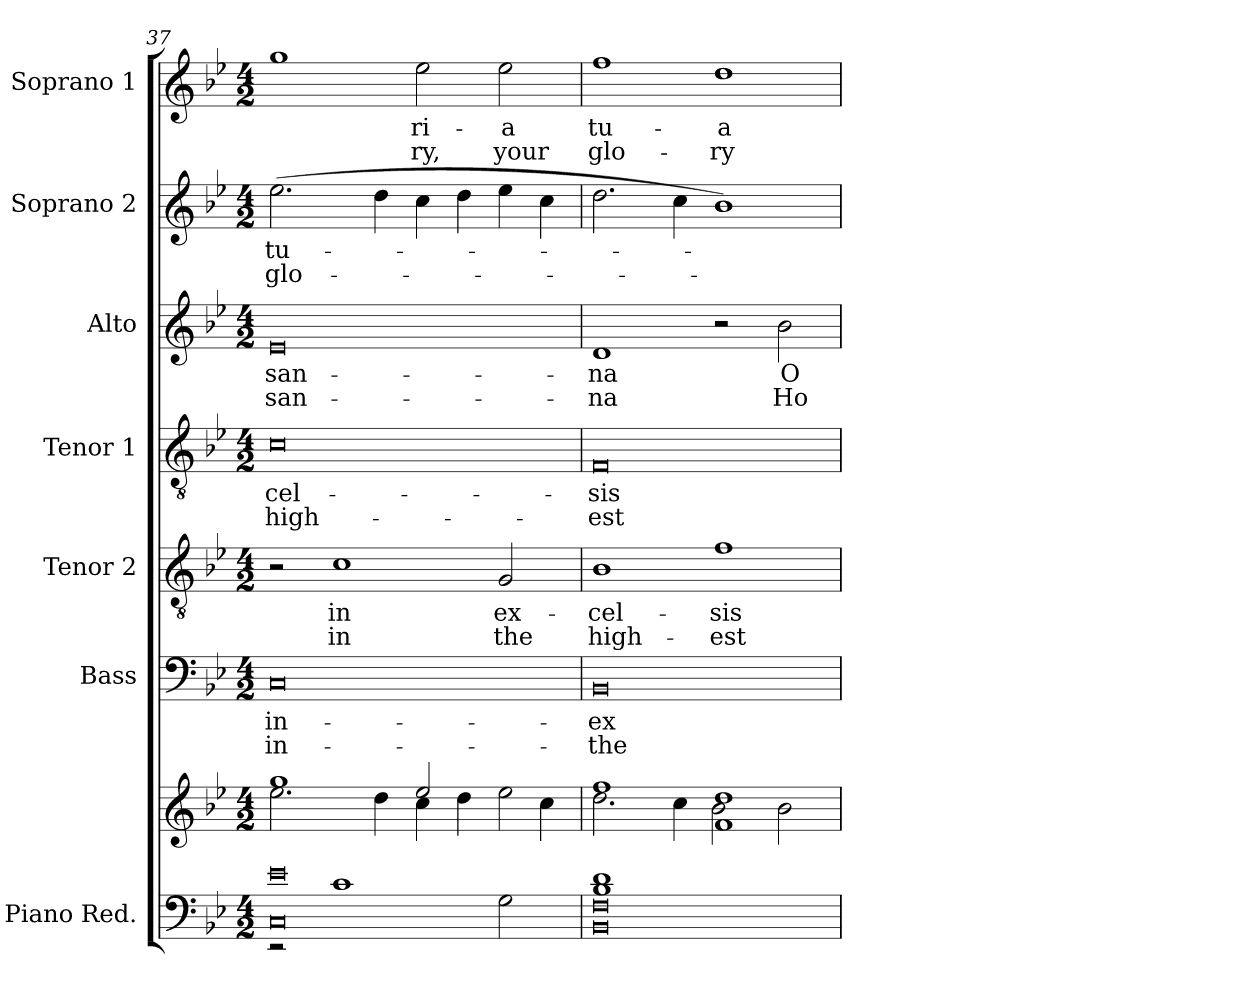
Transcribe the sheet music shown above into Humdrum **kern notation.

**kern	**kern	**kern	**text	**text	**kern	**text	**text	**kern	**text	**text	**kern	**text	**text	**kern	**text	**text	**kern	**text	**text
*part7	*part7	*part6	*part6	*part6	*part5	*part5	*part5	*part4	*part4	*part4	*part3	*part3	*part3	*part2	*part2	*part2	*part1	*part1	*part1
*staff8	*staff7	*staff6	*staff6	*staff6	*staff5	*staff5	*staff5	*staff4	*staff4	*staff4	*staff3	*staff3	*staff3	*staff2	*staff2	*staff2	*staff1	*staff1	*staff1
*I"Piano Red.	*	*I"Bass	*	*	*I"Tenor 2	*	*	*I"Tenor 1	*	*	*I"Alto	*	*	*I"Soprano 2	*	*	*I"Soprano 1	*	*
*	*	*I'B	*	*	*I'T2	*	*	*I'T1	*	*	*I'A	*	*	*I'S2	*	*	*I'S1	*	*
*clefF4	*clefG2	*clefF4	*	*	*clefGv2	*	*	*clefGv2	*	*	*clefG2	*	*	*clefG2	*	*	*clefG2	*	*
*	*	*	*	*	*ITrd7c12	*	*	*ITrd7c12	*	*	*	*	*	*	*	*	*	*	*
*k[b-e-]	*k[b-e-]	*k[b-e-]	*	*	*k[b-e-]	*	*	*k[b-e-]	*	*	*k[b-e-]	*	*	*k[b-e-]	*	*	*k[b-e-]	*	*
*B-:	*B-:	*B-:	*	*	*B-:	*	*	*B-:	*	*	*B-:	*	*	*B-:	*	*	*B-:	*	*
*M4/2	*M4/2	*M4/2	*	*	*M4/2	*	*	*M4/2	*	*	*M4/2	*	*	*M4/2	*	*	*M4/2	*	*
=37	=37	=37	=37	=37	=37	=37	=37	=37	=37	=37	=37	=37	=37	=37	=37	=37	=37	=37	=37
*^	*^	*	*	*	*	*	*	*	*	*	*	*	*	*	*	*	*	*	*
!	!	!	!	!	!LO:LY:b:color=#000000	!LO:LY:b:color=#000000	!	!	!	!	!	!	!	!	!	!	!	!	!	!	!
!	!	!	!	!	!	!	!	!	!	!	!LO:LY:b:color=#000000	!LO:LY:b:color=#000000	!	!	!	!	!	!	!	!	!
!	!	!	!	!	!	!	!	!	!	!	!	!	!	!LO:LY:b:color=#000000	!LO:LY:b:color=#000000	!	!	!	!	!	!
!	!	!	!	!	!	!	!	!	!	!	!	!	!	!	!	!	!LO:LY:b:color=#000000	!LO:LY:b:color=#000000	!	!	!
0Ci 0e-i	2r	1ggi	2.ee-i\	0Ci	-in-	-in-	2r	.	.	0Ci	-cel-	high-	0e-i	-san-	-san-	(2.ee-i\	tu-	glo-	1ggi	.	.
!	!	!	!	!	!	!	!	!LO:LY:b:color=#000000	!LO:LY:b:color=#000000	!	!	!	!	!	!	!	!	!	!	!	!
.	1ci	.	.	.	.	.	1Ci	in	in	.	.	.	.	.	.	.	.	.	.	.	.
.	.	.	4ddi\	.	.	.	.	.	.	.	.	.	.	.	.	4ddi\	.	.	.	.	.
!	!	!	!	!	!	!	!	!	!	!	!	!	!	!	!	!	!	!	!	!LO:LY:b:color=#000000	!LO:LY:b:color=#000000
.	.	2ee-i/	4cci\	.	.	.	.	.	.	.	.	.	.	.	.	4cci\	.	.	2ee-i\	-ri-	-ry,
.	.	.	4ddi\	.	.	.	.	.	.	.	.	.	.	.	.	4ddi\	.	.	.	.	.
!	!	!	!	!	!	!	!	!LO:LY:b:color=#000000	!LO:LY:b:color=#000000	!	!	!	!	!	!	!	!	!	!	!	!
!	!	!	!	!	!	!	!	!	!	!	!	!	!	!	!	!	!	!	!	!LO:LY:b:color=#000000	!LO:LY:b:color=#000000
.	2Gi\	2ee-i\	4ryy	.	.	.	2GGi/	ex-	the	.	.	.	.	.	.	4ee-i\	.	.	2ee-i\	-a	your
.	.	.	4cci\	.	.	.	.	.	.	.	.	.	.	.	.	4cci\	.	.	.	.	.
!!LO:LB:g=z
=38	=38	=38	=38	=38	=38	=38	=38	=38	=38	=38	=38	=38	=38	=38	=38	=38	=38	=38	=38	=38	=38
*	*^	*	*^	*	*	*	*	*	*	*	*	*	*	*	*	*	*	*	*	*	*
!	!	!	!	!	!	!	!LO:LY:b:color=#000000	!LO:LY:b:color=#000000	!	!	!	!	!	!	!	!	!	!	!	!	!	!	!
!	!	!	!	!	!	!	!	!	!	!LO:LY:b:color=#000000	!LO:LY:b:color=#000000	!	!	!	!	!	!	!	!	!	!	!	!
!	!	!	!	!	!	!	!	!	!	!	!	!	!LO:LY:b:color=#000000	!LO:LY:b:color=#000000	!	!	!	!	!	!	!	!	!
!	!	!	!	!	!	!	!	!	!	!	!	!	!	!	!	!LO:LY:b:color=#000000	!LO:LY:b:color=#000000	!	!	!	!	!	!
!	!	!	!	!	!	!	!	!	!	!	!	!	!	!	!	!	!	!	!	!	!	!LO:LY:b:color=#000000	!LO:LY:b:color=#000000
1di	0BB-i 0Fi	1B-i	1ffi	2.ddi\	1ryy	0BB-i	-ex-	-the-	1BB-i	-cel-	high-	0FFi	-sis	-est	1di	-na	-na	2.ddi\	.	.	1ffi	tu-	glo-
.	.	.	.	4cci\	.	.	.	.	.	.	.	.	.	.	.	.	.	4cci\	.	.	.	.	.
!	!	!	!	!	!	!	!	!	!	!LO:LY:b:color=#000000	!LO:LY:b:color=#000000	!	!	!	!	!	!	!	!	!	!	!	!
!	!	!	!	!	!	!	!	!	!	!	!	!	!	!	!	!	!	!	!	!	!	!LO:LY:b:color=#000000	!LO:LY:b:color=#000000
1ryy	.	1ryy	1fi 1ddi	1ryy	2b-i\	.	.	.	1Fi	-sis	-est	.	.	.	2r	.	.	1b-i)	.	.	1ddi	-a	-ry
!	!	!	!	!	!	!	!	!	!	!	!	!	!	!	!	!LO:LY:b:color=#000000	!LO:LY:b:color=#000000	!	!	!	!	!	!
.	.	.	.	.	2b-i\	.	.	.	.	.	.	.	.	.	2b-i\	O-	Ho-	.	.	.	.	.	.
*v	*v	*v	*	*	*	*	*	*	*	*	*	*	*	*	*	*	*	*	*	*	*	*	*
*	*v	*v	*v	*	*	*	*	*	*	*	*	*	*	*	*	*	*	*	*	*	*
=	=	=	=	=	=	=	=	=	=	=	=	=	=	=	=	=	=	=	=
*-	*-	*-	*-	*-	*-	*-	*-	*-	*-	*-	*-	*-	*-	*-	*-	*-	*-	*-	*-
